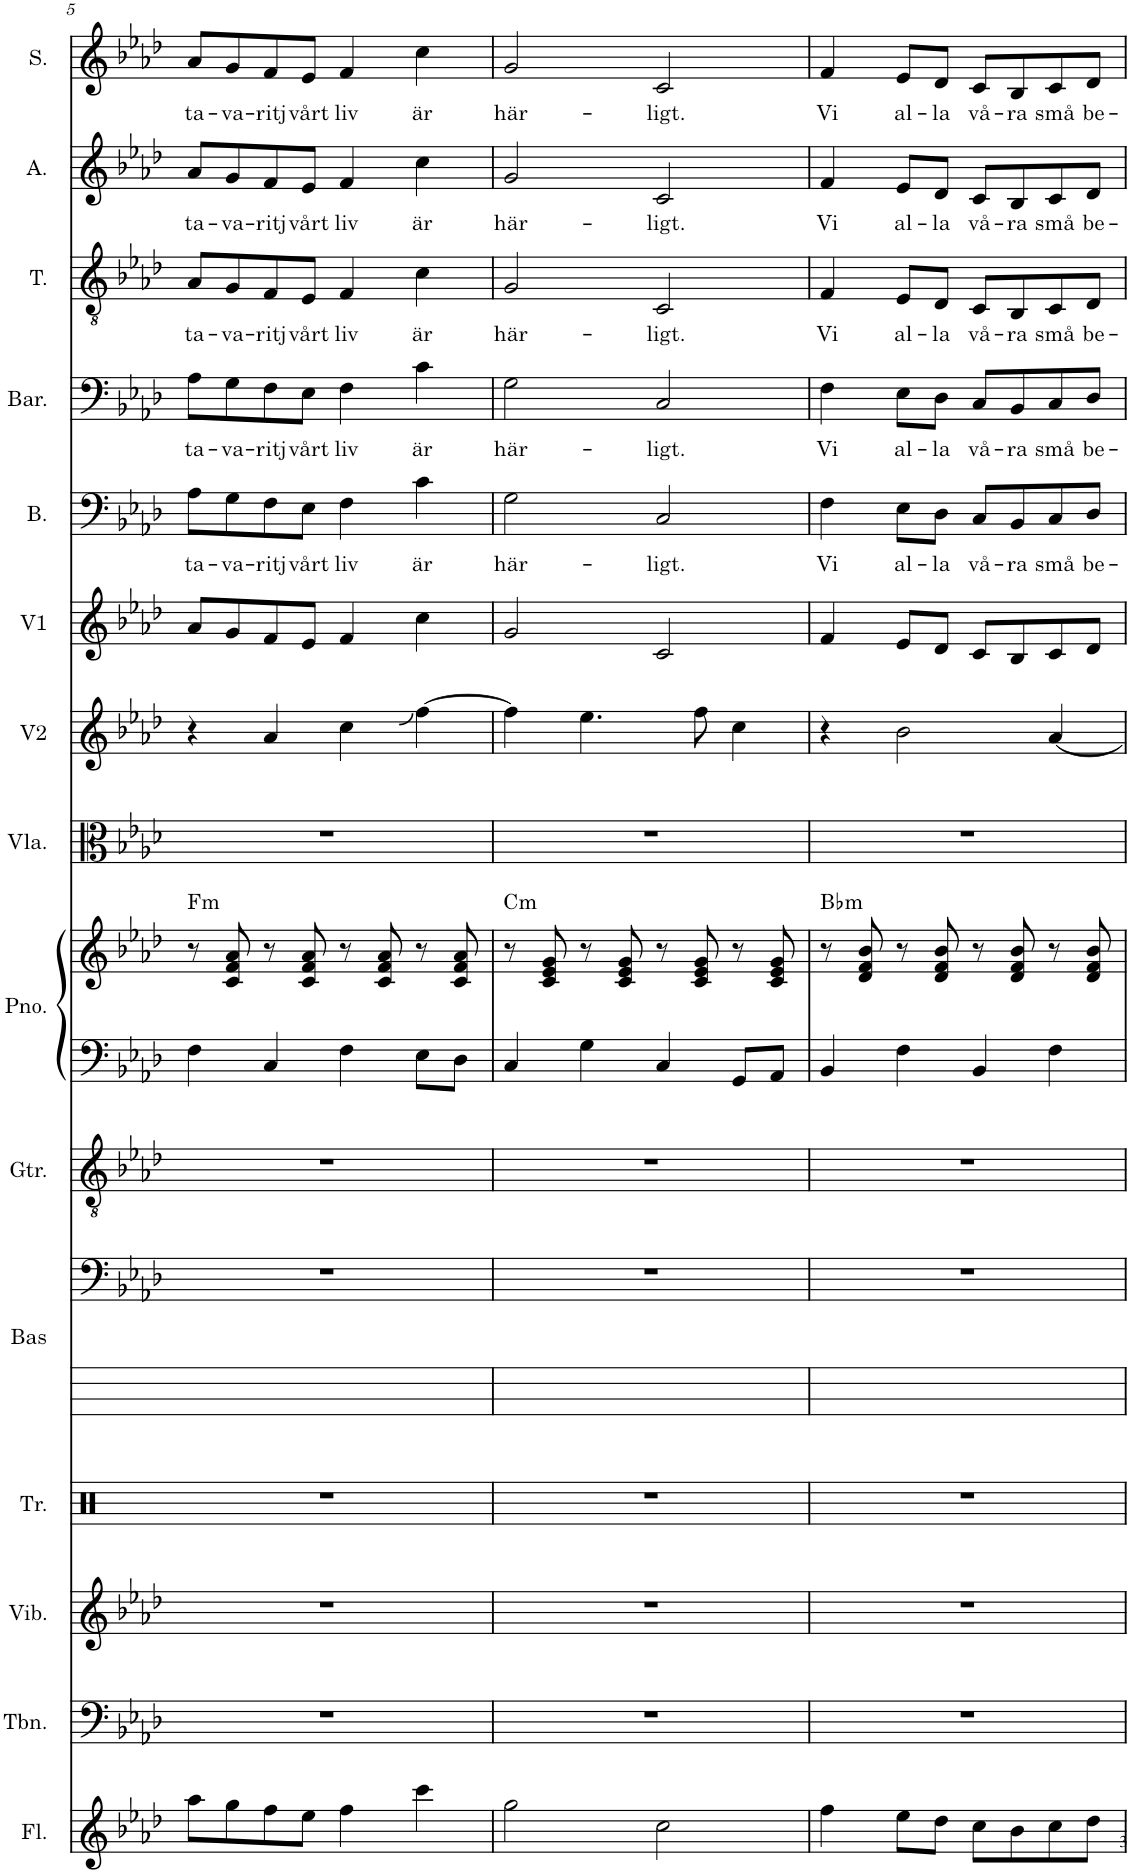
**kern	**kern	**kern	**kern	**kern	**kern	**kern	**kern	**kern	**kern	**kern	**kern	**kern	**text	**kern	**text	**kern	**text	**kern	**text	**kern	**text
*part15	*part14	*part13	*part12	*part11	*part11	*part10	*part9	*part9	*part8	*part7	*part6	*part5	*part5	*part4	*part4	*part3	*part3	*part2	*part2	*part1	*part1
*staff17	*staff16	*staff15	*staff14	*staff13	*staff12	*staff11	*staff10	*staff9	*staff8	*staff7	*staff6	*staff5	*staff5	*staff4	*staff4	*staff3	*staff3	*staff2	*staff2	*staff1	*staff1
*I"Flute	*I"Trombone	*I"Vibraphone	*I"Trummor	*I"Bas	*	*I"Gitarr	*I"Piano	*	*I"Viola	*I"Violin 2	*I"Violin 1	*I"Bass	*	*I"Baritone	*	*I"Tenor	*	*I"Alto	*	*I"Soprano	*
*I'Fl.	*I'Tbn.	*I'Vib.	*I'Tr.	*I'Bas	*	*I'Gtr.	*I'Pno.	*	*I'Vla.	*I'V2	*I'V1	*I'B.	*	*I'Bar.	*	*I'T.	*	*I'A.	*	*I'S.	*
!!LO:PB:g=z
*clefG2	*clefF4	*clefG2	*clefX	*	*clefF4	*clefGv2	*clefF4	*clefG2	*clefC3	*clefG2	*clefG2	*clefF4	*	*clefF4	*	*clefGv2	*	*clefG2	*	*clefG2	*
*	*	*	*	*Trd7c12	*Trd7c12	*	*	*	*	*	*	*	*	*	*	*	*	*	*	*	*
*k[b-e-a-d-]	*k[b-e-a-d-]	*k[b-e-a-d-]	*k[]	*k[b-e-a-d-]	*k[b-e-a-d-]	*k[b-e-a-d-]	*k[b-e-a-d-]	*k[b-e-a-d-]	*k[b-e-a-d-]	*k[b-e-a-d-]	*k[b-e-a-d-]	*k[b-e-a-d-]	*	*k[b-e-a-d-]	*	*k[b-e-a-d-]	*	*k[b-e-a-d-]	*	*k[b-e-a-d-]	*
*M4/4	*M4/4	*M4/4	*M4/4	*M4/4	*M4/4	*M4/4	*M4/4	*M4/4	*M4/4	*M4/4	*M4/4	*M4/4	*	*M4/4	*	*M4/4	*	*M4/4	*	*M4/4	*
=5	=5	=5	=5	=5	=5	=5	=5	=5	=5	=5	=5	=5	=5	=5	=5	=5	=5	=5	=5	=5	=5
!	!	!	!	!	!	!	!	!LO:TX:a:t=Fm	!	!	!	!	!	!	!	!	!	!	!	!	!
!	!	!	!	!	!	!	!	!	!	!	!	!	!LO:LY:b	!	!LO:LY:b	!	!LO:LY:b	!	!LO:LY:b	!	!LO:LY:b
8aa-\L	1r	1r	1r	1r	1r	1r	4F\	8r	1r	4r	8a-/L	8A-\L	ta-	8A-\L	ta-	8A-/L	ta-	8a-/L	ta-	8a-/L	ta-
!	!	!	!	!	!	!	!	!	!	!	!	!	!LO:LY:b	!	!LO:LY:b	!	!LO:LY:b	!	!LO:LY:b	!	!LO:LY:b
8gg\	.	.	.	.	.	.	.	8c/ 8f/ 8a-/	.	.	8g/	8G\	-va-	8G\	-va-	8G/	-va-	8g/	-va-	8g/	-va-
!	!	!	!	!	!	!	!	!	!	!	!	!	!LO:LY:b	!	!LO:LY:b	!	!LO:LY:b	!	!LO:LY:b	!	!LO:LY:b
8ff\	.	.	.	.	.	.	4C/	8r	.	4a-/	8f/	8F\	-ritj	8F\	-ritj	8F/	-ritj	8f/	-ritj	8f/	-ritj
!	!	!	!	!	!	!	!	!	!	!	!	!	!LO:LY:b	!	!LO:LY:b	!	!LO:LY:b	!	!LO:LY:b	!	!LO:LY:b
8ee-\J	.	.	.	.	.	.	.	8c/ 8f/ 8a-/	.	.	8e-/J	8E-\J	vårt	8E-\J	vårt	8E-/J	vårt	8e-/J	vårt	8e-/J	vårt
!	!	!	!	!	!	!	!	!	!	!	!	!	!LO:LY:b	!	!LO:LY:b	!	!LO:LY:b	!	!LO:LY:b	!	!LO:LY:b
4ff\	.	.	.	.	.	.	4F\	8r	.	4cc\	4f/	4F\	liv	4F\	liv	4F/	liv	4f/	liv	4f/	liv
.	.	.	.	.	.	.	.	8c/ 8f/ 8a-/	.	.	.	.	.	.	.	.	.	.	.	.	.
!	!	!	!	!	!	!	!	!	!	!	!	!	!LO:LY:b	!	!LO:LY:b	!	!LO:LY:b	!	!LO:LY:b	!	!LO:LY:b
4ccc\	.	.	.	.	.	.	8E-\L	8r	.	[4ff\	4cc\	4c\	är	4c\	är	4c\	är	4cc\	är	4cc\	är
.	.	.	.	.	.	.	8D-\J	8c/ 8f/ 8a-/	.	.	.	.	.	.	.	.	.	.	.	.	.
=6	=6	=6	=6	=6	=6	=6	=6	=6	=6	=6	=6	=6	=6	=6	=6	=6	=6	=6	=6	=6	=6
!	!	!	!	!	!	!	!	!LO:TX:a:t=Cm	!	!	!	!	!	!	!	!	!	!	!	!	!
!	!	!	!	!	!	!	!	!	!	!	!	!	!LO:LY:b	!	!LO:LY:b	!	!LO:LY:b	!	!LO:LY:b	!	!LO:LY:b
2gg\	1r	1r	1r	1r	1r	1r	4C/	8r	1r	4ff\]	2g/	2G\	här-	2G\	här-	2G/	här-	2g/	här-	2g/	här-
.	.	.	.	.	.	.	.	8c/ 8e-/ 8g/	.	.	.	.	.	.	.	.	.	.	.	.	.
.	.	.	.	.	.	.	4G\	8r	.	4.ee-\	.	.	.	.	.	.	.	.	.	.	.
.	.	.	.	.	.	.	.	8c/ 8e-/ 8g/	.	.	.	.	.	.	.	.	.	.	.	.	.
!	!	!	!	!	!	!	!	!	!	!	!	!	!LO:LY:b	!	!LO:LY:b	!	!LO:LY:b	!	!LO:LY:b	!	!LO:LY:b
2cc\	.	.	.	.	.	.	4C/	8r	.	.	2c/	2C/	-ligt.	2C/	-ligt.	2C/	-ligt.	2c/	-ligt.	2c/	-ligt.
.	.	.	.	.	.	.	.	8c/ 8e-/ 8g/	.	8ff\	.	.	.	.	.	.	.	.	.	.	.
.	.	.	.	.	.	.	8GG/L	8r	.	4cc\	.	.	.	.	.	.	.	.	.	.	.
.	.	.	.	.	.	.	8AA-/J	8c/ 8e-/ 8g/	.	.	.	.	.	.	.	.	.	.	.	.	.
=7	=7	=7	=7	=7	=7	=7	=7	=7	=7	=7	=7	=7	=7	=7	=7	=7	=7	=7	=7	=7	=7
!	!	!	!	!	!	!	!	!LO:TX:a:t=B♭m	!	!	!	!	!	!	!	!	!	!	!	!	!
!	!	!	!	!	!	!	!	!	!	!	!	!	!LO:LY:b	!	!LO:LY:b	!	!LO:LY:b	!	!LO:LY:b	!	!LO:LY:b
4ff\	1r	1r	1r	1r	1r	1r	4BB-/	8r	1r	4r	4f/	4F\	Vi	4F\	Vi	4F/	Vi	4f/	Vi	4f/	Vi
.	.	.	.	.	.	.	.	8d-/ 8f/ 8b-/	.	.	.	.	.	.	.	.	.	.	.	.	.
!	!	!	!	!	!	!	!	!	!	!	!	!	!LO:LY:b	!	!LO:LY:b	!	!LO:LY:b	!	!LO:LY:b	!	!LO:LY:b
8ee-\L	.	.	.	.	.	.	4F\	8r	.	2b-\	8e-/L	8E-\L	al-	8E-\L	al-	8E-/L	al-	8e-/L	al-	8e-/L	al-
!	!	!	!	!	!	!	!	!	!	!	!	!	!LO:LY:b	!	!LO:LY:b	!	!LO:LY:b	!	!LO:LY:b	!	!LO:LY:b
8dd-\J	.	.	.	.	.	.	.	8d-/ 8f/ 8b-/	.	.	8d-/J	8D-\J	-la	8D-\J	-la	8D-/J	-la	8d-/J	-la	8d-/J	-la
!	!	!	!	!	!	!	!	!	!	!	!	!	!LO:LY:b	!	!LO:LY:b	!	!LO:LY:b	!	!LO:LY:b	!	!LO:LY:b
8cc\L	.	.	.	.	.	.	4BB-/	8r	.	.	8c/L	8C/L	vå-	8C/L	vå-	8C/L	vå-	8c/L	vå-	8c/L	vå-
!	!	!	!	!	!	!	!	!	!	!	!	!	!LO:LY:b	!	!LO:LY:b	!	!LO:LY:b	!	!LO:LY:b	!	!LO:LY:b
8b-\	.	.	.	.	.	.	.	8d-/ 8f/ 8b-/	.	.	8B-/	8BB-/	-ra	8BB-/	-ra	8BB-/	-ra	8B-/	-ra	8B-/	-ra
!	!	!	!	!	!	!	!	!	!	!	!	!	!LO:LY:b	!	!LO:LY:b	!	!LO:LY:b	!	!LO:LY:b	!	!LO:LY:b
8cc\	.	.	.	.	.	.	4F\	8r	.	[4a-/	8c/	8C/	små	8C/	små	8C/	små	8c/	små	8c/	små
!	!	!	!	!	!	!	!	!	!	!	!	!	!LO:LY:b	!	!LO:LY:b	!	!LO:LY:b	!	!LO:LY:b	!	!LO:LY:b
8dd-\J	.	.	.	.	.	.	.	8d-/ 8f/ 8b-/	.	.	8d-/J	8D-/J	be-	8D-/J	be-	8D-/J	be-	8d-/J	be-	8d-/J	be-
=	=	=	=	=	=	=	=	=	=	=	=	=	=	=	=	=	=	=	=	=	=
*-	*-	*-	*-	*-	*-	*-	*-	*-	*-	*-	*-	*-	*-	*-	*-	*-	*-	*-	*-	*-	*-
